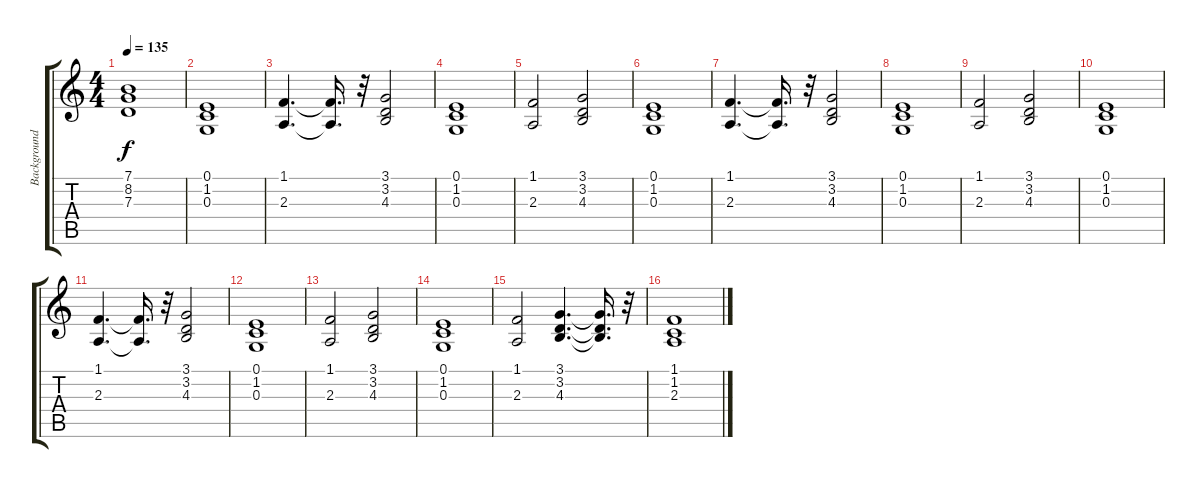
\track ("Background" "Background") {instrument synthstrings1}
\staff {score tabs}
\tuning (E4 B3 G3 D3 A2 E2) {hide}
\ts (4 4)
\tempo 135
\clef g2
\ks c
(7.1{t} 8.2{t} 7.3{t}).1{dy f} |
(0.1 1.2 0.3).1 |
(1.1 2.3).4{d} (1.1{t} 2.3{t}).16{d} r.32 (3.1 3.2 4.3).2 |
(0.1 1.2 0.3).1 |
(1.1 2.3).2 (3.1 3.2 4.3).2 |
(0.1 1.2 0.3).1 |
(1.1 2.3).4{d} (1.1{t} 2.3{t}).16{d} r.32 (3.1 3.2 4.3).2 |
(0.1 1.2 0.3).1 |
(1.1 2.3).2 (3.1 3.2 4.3).2 |
(0.1 1.2 0.3).1 |
(1.1 2.3).4{d} (1.1{t} 2.3{t}).16{d} r.32 (3.1 3.2 4.3).2 |
(0.1 1.2 0.3).1 |
(1.1 2.3).2 (3.1 3.2 4.3).2 |
(0.1 1.2 0.3).1 |
(1.1 2.3).2 (3.1 3.2 4.3).4{d} (3.1{t} 3.2{t} 4.3{t}).16{d} r.32 |
(1.1 1.2 2.3).1
